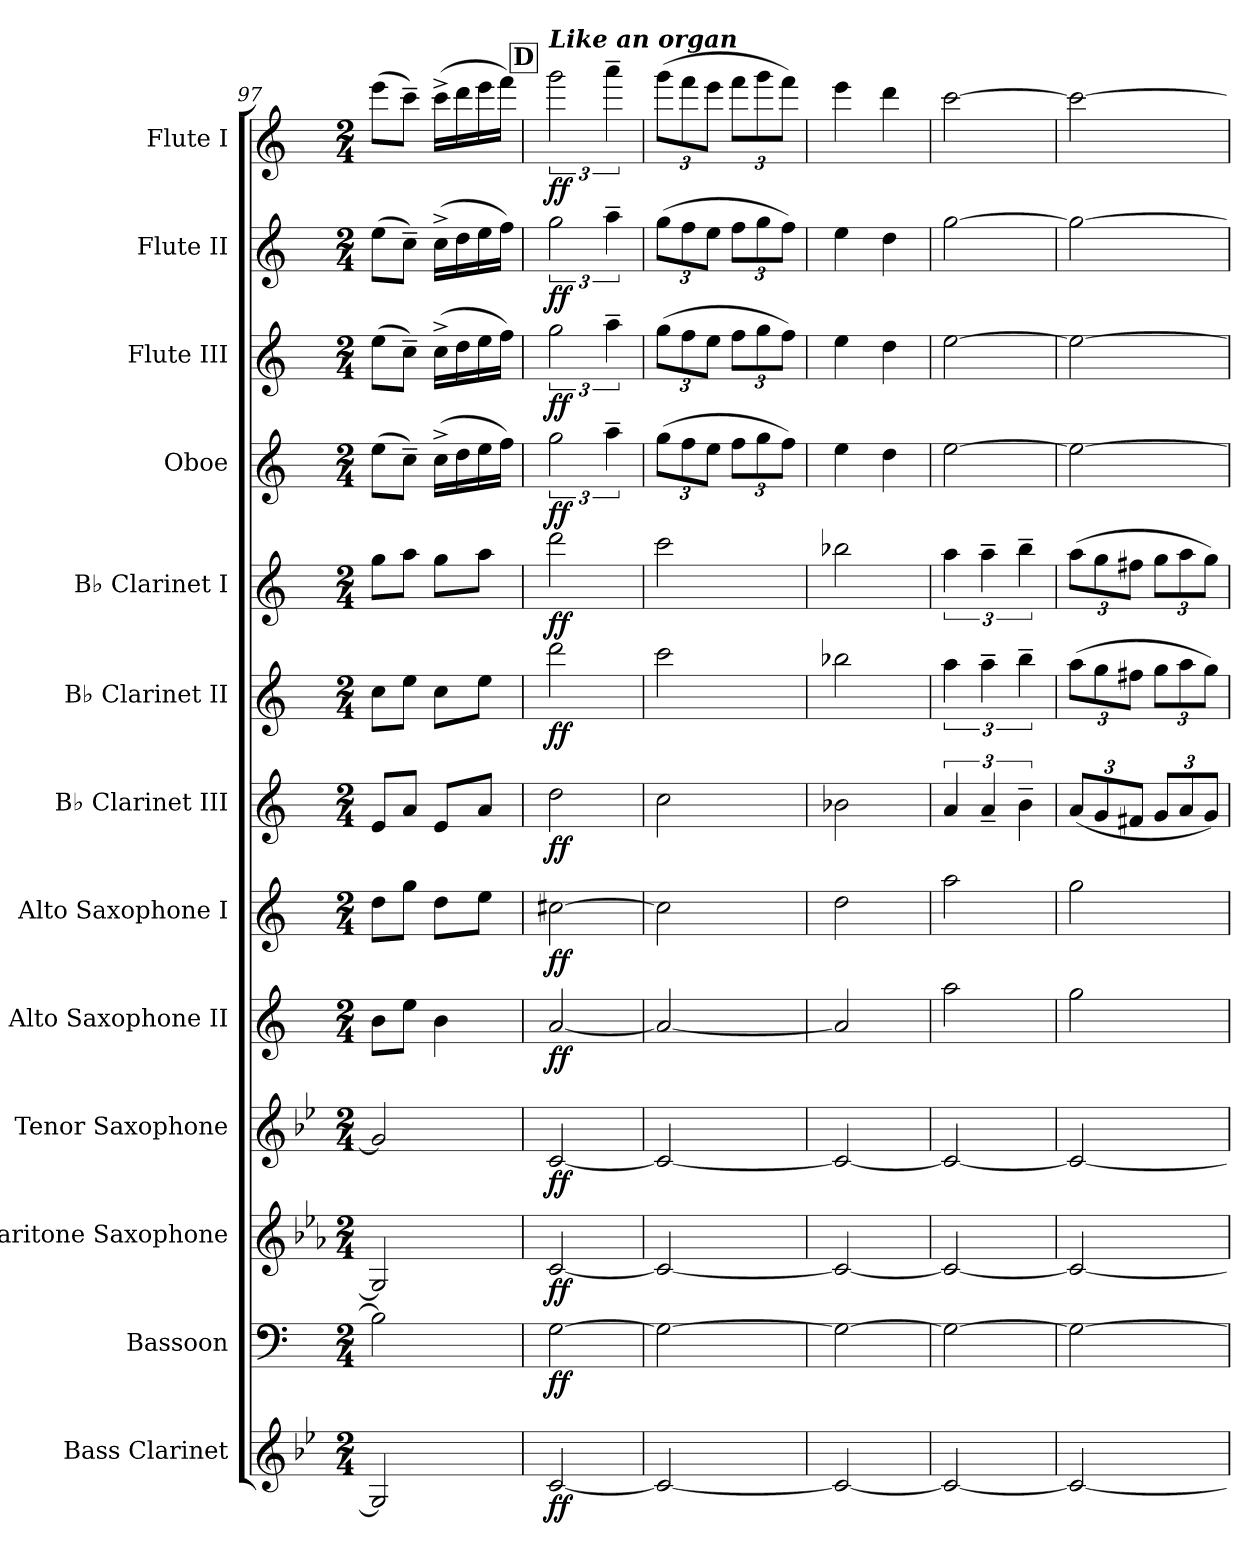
**kern	**dynam	**kern	**dynam	**kern	**dynam	**kern	**dynam	**kern	**dynam	**kern	**dynam	**kern	**dynam	**kern	**dynam	**kern	**dynam	**kern	**dynam	**kern	**dynam	**kern	**dynam	**kern	**dynam
*part13	*part13	*part12	*part12	*part11	*part11	*part10	*part10	*part9	*part9	*part8	*part8	*part7	*part7	*part6	*part6	*part5	*part5	*part4	*part4	*part3	*part3	*part2	*part2	*part1	*part1
*staff13	*staff13	*staff12	*staff12	*staff11	*staff11	*staff10	*staff10	*staff9	*staff9	*staff8	*staff8	*staff7	*staff7	*staff6	*staff6	*staff5	*staff5	*staff4	*staff4	*staff3	*staff3	*staff2	*staff2	*staff1	*staff1
*I"Bass Clarinet	*	*I"Bassoon	*	*I"Baritone Saxophone	*	*I"Tenor Saxophone	*	*I"Alto Saxophone II	*	*I"Alto Saxophone I	*	*I"B♭ Clarinet III	*	*I"B♭ Clarinet II	*	*I"B♭ Clarinet I	*	*I"Oboe	*	*I"Flute III	*	*I"Flute II	*	*I"Flute I	*
*I'B. Cl.	*	*I'Bsn.	*	*I'Bar. Sax.	*	*I'T. Sax.	*	*I'A. Sax. II	*	*I'A. Sax. I	*	*I'B♭ Cl. III	*	*I'B♭ Cl. II	*	*I'B♭ Cl. I	*	*I'Ob.	*	*I'Fl. III	*	*I'Fl. II	*	*I'Fl. I	*
*clefG2	*	*clefF4	*	*clefG2	*	*clefG2	*	*clefG2	*	*clefG2	*	*clefG2	*	*clefG2	*	*clefG2	*	*clefG2	*	*clefG2	*	*clefG2	*	*clefG2	*
*ITrd8c14	*	*	*	*ITrd12c21	*	*ITrd8c14	*	*ITrd5c9	*	*ITrd5c9	*	*ITrd1c2	*	*ITrd1c2	*	*ITrd1c2	*	*	*	*	*	*	*	*	*
*k[b-e-]	*	*k[]	*	*k[b-e-a-]	*	*k[b-e-]	*	*k[b-e-a-]	*	*k[b-e-a-]	*	*k[b-e-]	*	*k[b-e-]	*	*k[b-e-]	*	*k[]	*	*k[]	*	*k[]	*	*k[]	*
*M2/4	*	*M2/4	*	*M2/4	*	*M2/4	*	*M2/4	*	*M2/4	*	*M2/4	*	*M2/4	*	*M2/4	*	*M2/4	*	*M2/4	*	*M2/4	*	*M2/4	*
=97	=97	=97	=97	=97	=97	=97	=97	=97	=97	=97	=97	=97	=97	=97	=97	=97	=97	=97	=97	=97	=97	=97	=97	=97	=97
2GG/]	.	2B-\]	.	2GG/]	.	2G/]	.	8d\L	.	8f\L	.	8d/L	.	8b-\L	.	8ff\L	.	(>8ee\L	.	(>8ee\L	.	(>8ee\L	.	(>8eee\L	.
.	.	.	.	.	.	.	.	8g\J	.	8b-\J	.	8g/J	.	8dd\J	.	8gg\J	.	8cc~\J)	.	8cc~\J)	.	8cc~\J)	.	8ccc~\J)	.
.	.	.	.	.	.	.	.	4d\	.	8f\L	.	8d/L	.	8b-\L	.	8ff\L	.	(>16cc^\LL	.	(>16cc^\LL	.	(>16cc^\LL	.	(>16ccc^\LL	.
.	.	.	.	.	.	.	.	.	.	.	.	.	.	.	.	.	.	16dd\	.	16dd\	.	16dd\	.	16ddd\	.
.	.	.	.	.	.	.	.	.	.	8g\J	.	8g/J	.	8dd\J	.	8gg\J	.	16ee\	.	16ee\	.	16ee\	.	16eee\	.
.	.	.	.	.	.	.	.	.	.	.	.	.	.	.	.	.	.	16ff\JJ)	.	16ff\JJ)	.	16ff\JJ)	.	16fff\JJ)	.
!!LO:REH:place=s1:a:B:fs=14:t=D
=98	=98	=98	=98	=98	=98	=98	=98	=98	=98	=98	=98	=98	=98	=98	=98	=98	=98	=98	=98	=98	=98	=98	=98	=98	=98
!	!	!	!	!	!	!	!	!	!	!	!	!	!	!	!	!	!	!	!	!	!	!	!	!LO:TX:a:Bi:t=Like an organ	!
!	!LO:DY:b	!	!LO:DY:b	!	!LO:DY:b	!	!LO:DY:b	!	!LO:DY:b	!	!LO:DY:b	!	!LO:DY:b	!	!LO:DY:b	!	!LO:DY:b	!	!LO:DY:b	!	!LO:DY:b	!	!LO:DY:b	!	!LO:DY:b
[2C/	ff	[2G\	ff	[2C/	ff	[2C/	ff	[2c/	ff	[2en\	ff	2cc\	ff	2ccc\	ff	2ccc\	ff	3gg\	ff	3gg\	ff	3gg\	ff	3ggg\	ff
.	.	.	.	.	.	.	.	.	.	.	.	.	.	.	.	.	.	6aa~\	.	6aa~\	.	6aa~\	.	6aaa~\	.
=99	=99	=99	=99	=99	=99	=99	=99	=99	=99	=99	=99	=99	=99	=99	=99	=99	=99	=99	=99	=99	=99	=99	=99	=99	=99
*	*	*	*	*	*	*	*	*	*	*	*	*	*	*	*	*	*	*Xbrackettup	*	*Xbrackettup	*	*Xbrackettup	*	*Xbrackettup	*
2C/_	.	2G\_	.	2C/_	.	2C/_	.	2c/_	.	2e\]	.	2b-\	.	2bb-\	.	2bb-\	.	(>12gg\L	.	(>12gg\L	.	(>12gg\L	.	(>12ggg\L	.
.	.	.	.	.	.	.	.	.	.	.	.	.	.	.	.	.	.	12ff\	.	12ff\	.	12ff\	.	12fff\	.
.	.	.	.	.	.	.	.	.	.	.	.	.	.	.	.	.	.	12ee\J	.	12ee\J	.	12ee\J	.	12eee\J	.
.	.	.	.	.	.	.	.	.	.	.	.	.	.	.	.	.	.	12ff\L	.	12ff\L	.	12ff\L	.	12fff\L	.
.	.	.	.	.	.	.	.	.	.	.	.	.	.	.	.	.	.	12gg\	.	12gg\	.	12gg\	.	12ggg\	.
.	.	.	.	.	.	.	.	.	.	.	.	.	.	.	.	.	.	12ff\J)	.	12ff\J)	.	12ff\J)	.	12fff\J)	.
=100	=100	=100	=100	=100	=100	=100	=100	=100	=100	=100	=100	=100	=100	=100	=100	=100	=100	=100	=100	=100	=100	=100	=100	=100	=100
2C/_	.	2G\_	.	2C/_	.	2C/_	.	2c/]	.	2f\	.	2a-X\	.	2aa-X\	.	2aa-X\	.	4ee\	.	4ee\	.	4ee\	.	4eee\	.
.	.	.	.	.	.	.	.	.	.	.	.	.	.	.	.	.	.	4dd\	.	4dd\	.	4dd\	.	4ddd\	.
=101	=101	=101	=101	=101	=101	=101	=101	=101	=101	=101	=101	=101	=101	=101	=101	=101	=101	=101	=101	=101	=101	=101	=101	=101	=101
2C/_	.	2G\_	.	2C/_	.	2C/_	.	2cc\	.	2cc\	.	6g/	.	6gg\	.	6gg\	.	[2ee\	.	[2ee\	.	[2gg\	.	[2ccc\	.
.	.	.	.	.	.	.	.	.	.	.	.	6g~/	.	6gg~\	.	6gg~\	.	.	.	.	.	.	.	.	.
.	.	.	.	.	.	.	.	.	.	.	.	6a~\	.	6aa~\	.	6aa~\	.	.	.	.	.	.	.	.	.
=102	=102	=102	=102	=102	=102	=102	=102	=102	=102	=102	=102	=102	=102	=102	=102	=102	=102	=102	=102	=102	=102	=102	=102	=102	=102
*	*	*	*	*	*	*	*	*	*	*	*	*Xbrackettup	*	*Xbrackettup	*	*Xbrackettup	*	*	*	*	*	*	*	*	*
2C/_	.	2G\_	.	2C/_	.	2C/_	.	2b-\	.	2b-\	.	(<12g/L	.	(>12gg\L	.	(>12gg\L	.	2ee\_	.	2ee\_	.	2gg\_	.	2ccc\_	.
.	.	.	.	.	.	.	.	.	.	.	.	12f/	.	12ff\	.	12ff\	.	.	.	.	.	.	.	.	.
.	.	.	.	.	.	.	.	.	.	.	.	12en/J	.	12een\J	.	12een\J	.	.	.	.	.	.	.	.	.
.	.	.	.	.	.	.	.	.	.	.	.	12f/L	.	12ff\L	.	12ff\L	.	.	.	.	.	.	.	.	.
.	.	.	.	.	.	.	.	.	.	.	.	12g/	.	12gg\	.	12gg\	.	.	.	.	.	.	.	.	.
.	.	.	.	.	.	.	.	.	.	.	.	12f/J)	.	12ff\J)	.	12ff\J)	.	.	.	.	.	.	.	.	.
=	=	=	=	=	=	=	=	=	=	=	=	=	=	=	=	=	=	=	=	=	=	=	=	=	=
*-	*-	*-	*-	*-	*-	*-	*-	*-	*-	*-	*-	*-	*-	*-	*-	*-	*-	*-	*-	*-	*-	*-	*-	*-	*-
